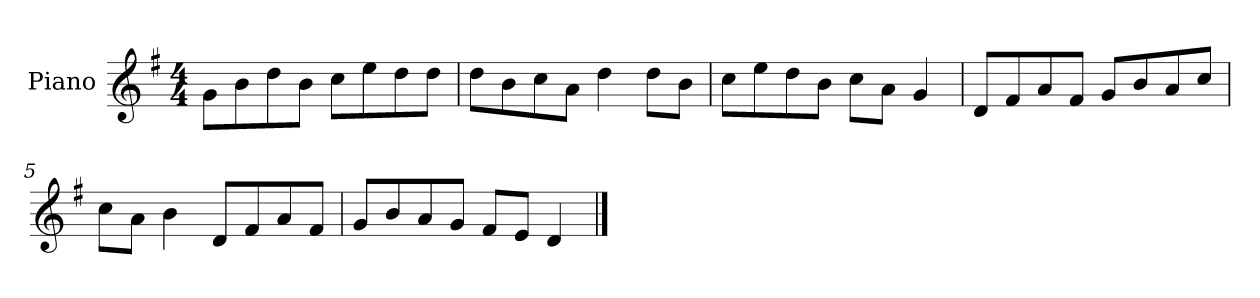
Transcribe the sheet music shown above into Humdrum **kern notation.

**kern
*part1
*staff1
*I"Piano
*I'P-no
*clefG2
*k[f#]
*M4/4
*MM90
=1
8g\L
8b\
8dd\
8b\J
8cc\L
8ee\
8dd\
8dd\J
=2
8dd\L
8b\
8cc\
8a\J
4dd\
8dd\L
8b\J
=3
8cc\L
8ee\
8dd\
8b\J
8cc\L
8a\J
4g/
=4
8d/L
8f#/
8a/
8f#/J
8g/L
8b/
8a/
8cc/J
=5
8cc\L
8a\J
4b\
8d/L
8f#/
8a/
8f#/J
!!LO:LB:g=z
=6
8g/L
8b/
8a/
8g/J
8f#/L
8e/J
4d/
==
*-
